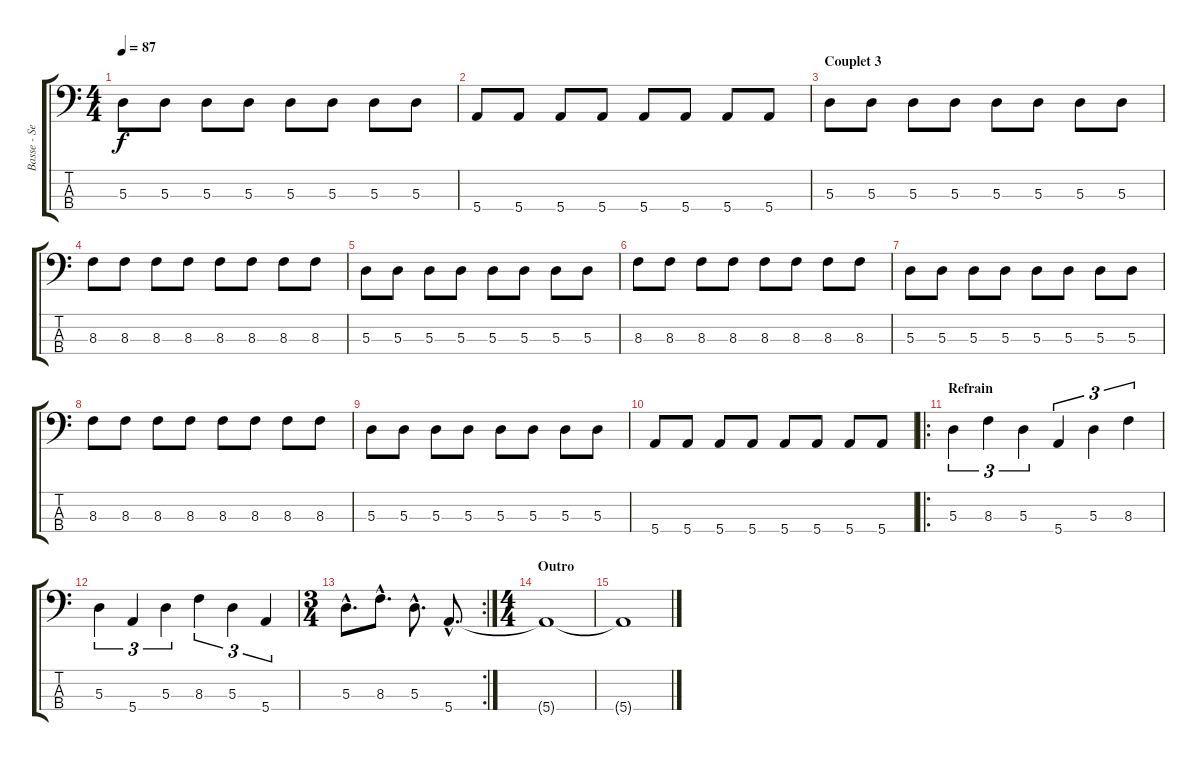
\track ("Basse - Seb" "Basse - Se") {instrument electricbassfinger}
\staff {score tabs}
\tuning (G2 D2 A1 E1) {hide}
\ts (4 4)
\tempo 87
\clef f4
\ks c
5.3.8{dy f} 5.3.8 5.3.8 5.3.8 5.3.8 5.3.8 5.3.8 5.3.8 |
5.4.8 5.4.8 5.4.8 5.4.8 5.4.8 5.4.8 5.4.8 5.4.8 |
\section ("" "Couplet 3")
5.3.8 5.3.8 5.3.8 5.3.8 5.3.8 5.3.8 5.3.8 5.3.8 |
8.3.8 8.3.8 8.3.8 8.3.8 8.3.8 8.3.8 8.3.8 8.3.8 |
5.3.8 5.3.8 5.3.8 5.3.8 5.3.8 5.3.8 5.3.8 5.3.8 |
8.3.8 8.3.8 8.3.8 8.3.8 8.3.8 8.3.8 8.3.8 8.3.8 |
5.3.8 5.3.8 5.3.8 5.3.8 5.3.8 5.3.8 5.3.8 5.3.8 |
8.3.8 8.3.8 8.3.8 8.3.8 8.3.8 8.3.8 8.3.8 8.3.8 |
5.3.8 5.3.8 5.3.8 5.3.8 5.3.8 5.3.8 5.3.8 5.3.8 |
5.4.8 5.4.8 5.4.8 5.4.8 5.4.8 5.4.8 5.4.8 5.4.8 |
\ro
\section ("" "Refrain")
5.3.4{tu (3 2)} 8.3.4{tu (3 2)} 5.3.4{tu (3 2)} 5.4.4{tu (3 2)} 5.3.4{tu (3 2)} 8.3.4{tu (3 2)} |
5.3.4{tu (3 2)} 5.4.4{tu (3 2)} 5.3.4{tu (3 2)} 8.3.4{tu (3 2)} 5.3.4{tu (3 2)} 5.4.4{tu (3 2)} |
\rc 2
\ts (3 4)
5.3{hac}.8{d} 8.3{hac}.8{d} 5.3{hac}.8{d} 5.4{hac}.8{d} |
\ts (4 4)
\section ("" "Outro")
5.4{t}.1 |
5.4{t}.1
